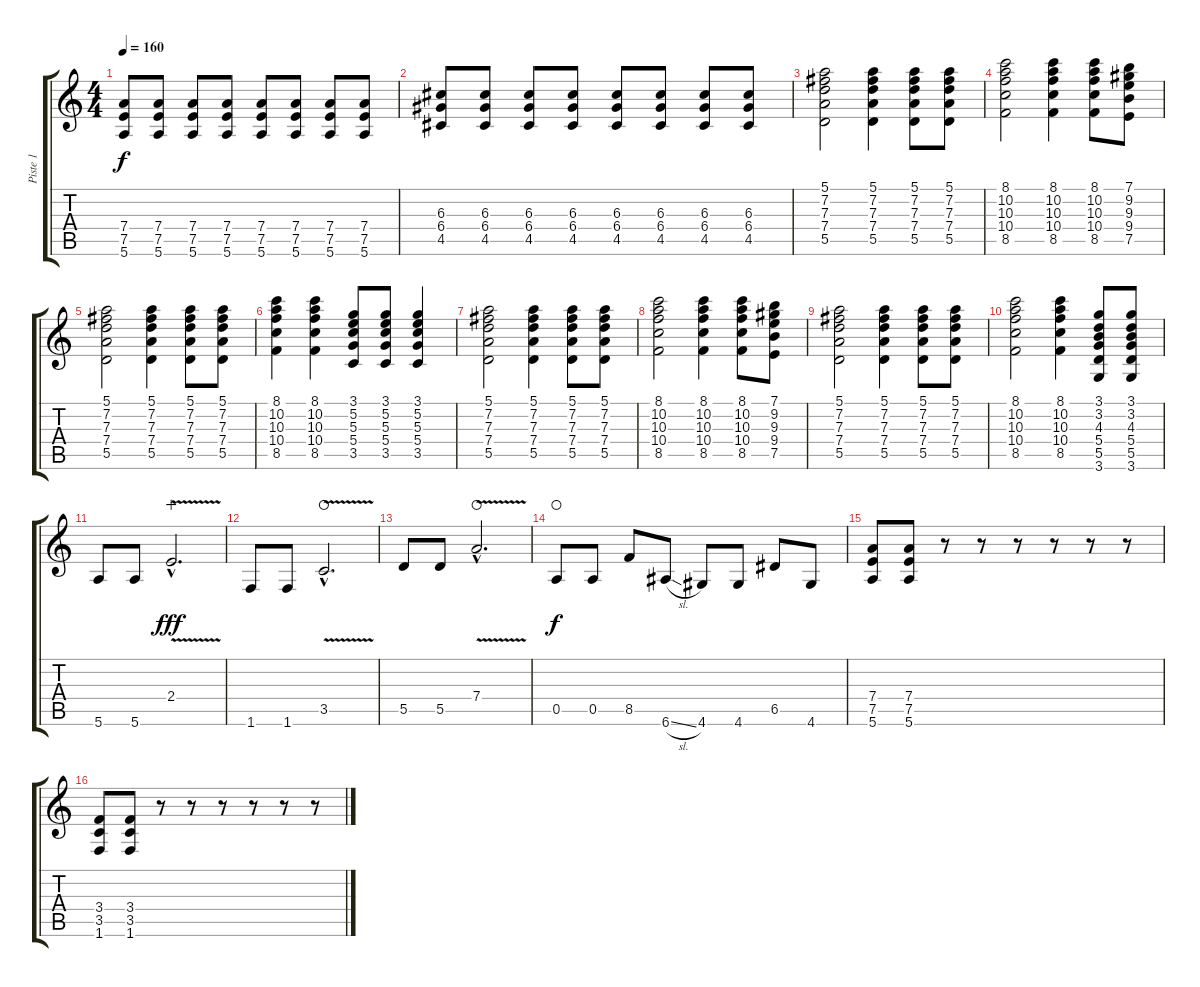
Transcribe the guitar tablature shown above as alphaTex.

\track ("Piste 1" "Piste 1") {instrument overdrivenguitar}
\staff {score tabs}
\tuning (E4 B3 G3 D3 A2 E2) {hide}
\ts (4 4)
\tempo 160
\clef g2
\ks c
(7.4 7.5 5.6).8{dy f} (7.4 7.5 5.6).8 (7.4 7.5 5.6).8 (7.4 7.5 5.6).8 (7.4 7.5 5.6).8 (7.4 7.5 5.6).8 (7.4 7.5 5.6).8 (7.4 7.5 5.6).8 |
(6.3 6.4 4.5).8 (6.3 6.4 4.5).8 (6.3 6.4 4.5).8 (6.3 6.4 4.5).8 (6.3 6.4 4.5).8 (6.3 6.4 4.5).8 (6.3 6.4 4.5).8 (6.3 6.4 4.5).8 |
(5.1 7.2 7.3 7.4 5.5).2 (5.1 7.2 7.3 7.4 5.5).4 (5.1 7.2 7.3 7.4 5.5).8 (5.1 7.2 7.3 7.4 5.5).8 |
(8.1 10.2 10.3 10.4 8.5).2 (8.1 10.2 10.3 10.4 8.5).4 (8.1 10.2 10.3 10.4 8.5).8 (7.1 9.2 9.3 9.4 7.5).8 |
(5.1 7.2 7.3 7.4 5.5).2 (5.1 7.2 7.3 7.4 5.5).4 (5.1 7.2 7.3 7.4 5.5).8 (5.1 7.2 7.3 7.4 5.5).8 |
(8.1 10.2 10.3 10.4 8.5).4 (8.1 10.2 10.3 10.4 8.5).4 (3.1 5.2 5.3 5.4 3.5).8 (3.1 5.2 5.3 5.4 3.5).8 (3.1 5.2 5.3 5.4 3.5).4 |
(5.1 7.2 7.3 7.4 5.5).2 (5.1 7.2 7.3 7.4 5.5).4 (5.1 7.2 7.3 7.4 5.5).8 (5.1 7.2 7.3 7.4 5.5).8 |
(8.1 10.2 10.3 10.4 8.5).2 (8.1 10.2 10.3 10.4 8.5).4 (8.1 10.2 10.3 10.4 8.5).8 (7.1 9.2 9.3 9.4 7.5).8 |
(5.1 7.2 7.3 7.4 5.5).2 (5.1 7.2 7.3 7.4 5.5).4 (5.1 7.2 7.3 7.4 5.5).8 (5.1 7.2 7.3 7.4 5.5).8 |
(8.1 10.2 10.3 10.4 8.5).2 (8.1 10.2 10.3 10.4 8.5).4 (3.1 3.2 4.3 5.4 5.5 3.6).8 (3.1 3.2 4.3 5.4 5.5 3.6).8 |
5.6.8 5.6.8 2.4{v hac}.2{d dy fff wahc} |
1.6.8 1.6.8 3.5{v hac}.2{d waho} |
5.5.8 5.5.8 7.4{v hac}.2{d waho} |
0.5.8{dy f waho} 0.5.8 8.5.8 6.6{sl}.8 4.6.8 4.6.8 6.5.8 4.6.8 |
(7.4 7.5 5.6).8 (7.4 7.5 5.6).8 r.8 r.8 r.8 r.8 r.8 r.8 |
(3.4 3.5 1.6).8 (3.4 3.5 1.6).8 r.8 r.8 r.8 r.8 r.8 r.8
